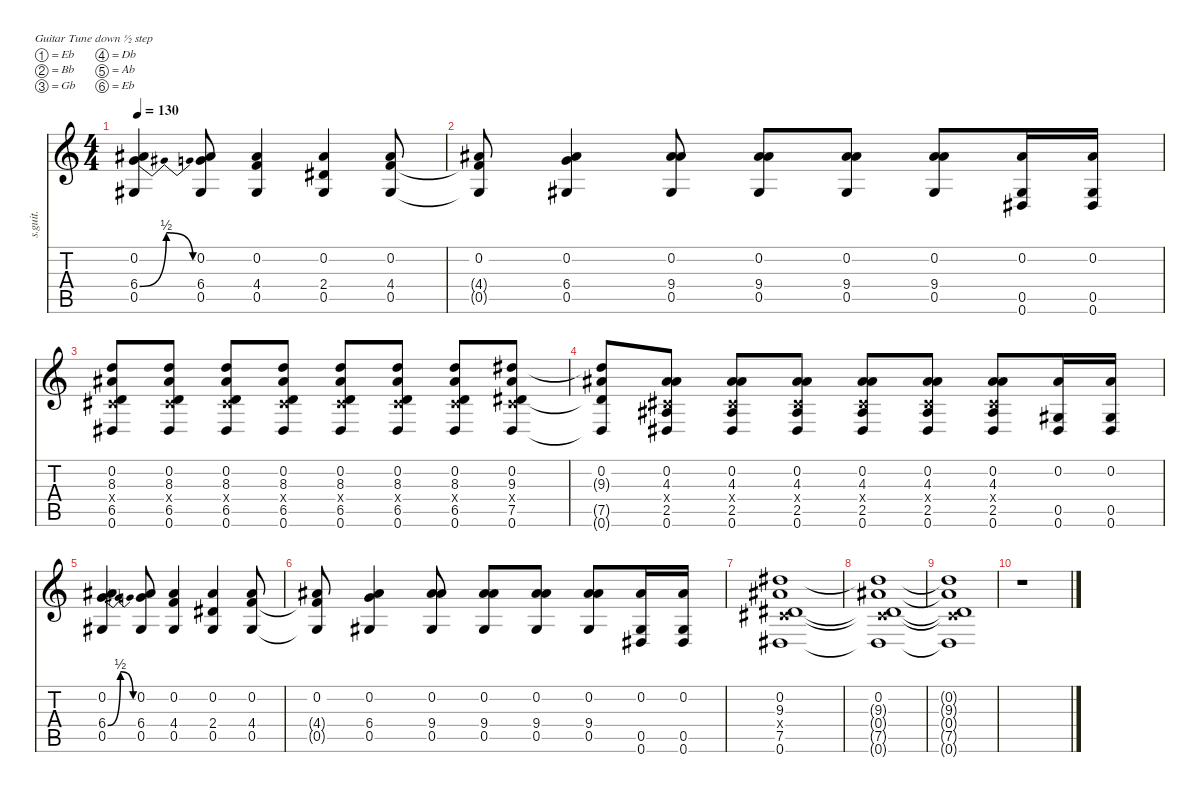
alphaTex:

\defaultSystemsLayout 4
\hideDynamics
\bracketExtendMode nobrackets
\otherSystemsTrackNameOrientation horizontal
\track ("James" "s.guit.") {instrument acousticguitarsteel}
\staff {score tabs}
\tuning (Eb4 Bb3 Gb3 Db3 Ab2 Eb2)
\ts (4 4)
\tempo 130
\clef g2
\ks c
(6.4{be (bendrelease 0 0 9.999999599999999 2 19.999999199999998 2 30 0)} 0.5{acc #} 0.2{acc #}).4{dy f beam Up} (6.4 0.5{acc #} 0.2{acc #}).8{beam Up} (4.4 0.5{acc #} 0.2{acc #}).4{beam Up} (2.4{acc #} 0.5{acc #} 0.2{acc #}).4{beam Up} (4.4 0.5{acc #} 0.2{acc #}).8{beam Up} |
(4.4{t} 0.5{t acc #} 0.2{acc #}).8{beam Up} (6.4 0.5{acc #} 0.2{acc #}).4{beam Up} (9.4{acc #} 0.5{acc #} 0.2{acc #}).8{beam Up} (9.4{acc #} 0.5{acc #} 0.2{acc #}).8{beam Up} (9.4{acc #} 0.5{acc #} 0.2{acc #}).8{beam Up} (9.4{acc #} 0.5{acc #} 0.2{acc #}).8{beam Up} (0.5{acc #} 0.6{acc #} 0.2{acc #}).16{beam Up} (0.5{acc #} 0.6{acc #} 0.2{acc #}).16{beam Up} |
(8.3 0.4{x acc #} 6.5 0.6{acc #} 0.2{acc #}).8{beam Up} (8.3 0.4{x acc #} 6.5 0.6{acc #} 0.2{acc #}).8{beam Up} (8.3 0.4{x acc #} 6.5 0.6{acc #} 0.2{acc #}).8{beam Up} (8.3 0.4{x acc #} 6.5 0.6{acc #} 0.2{acc #}).8{beam Up} (8.3 0.4{x acc #} 6.5 0.6{acc #} 0.2{acc #}).8{beam Up} (8.3 0.4{x acc #} 6.5 0.6{acc #} 0.2{acc #}).8{beam Up} (8.3 0.4{x acc #} 6.5 0.6{acc #} 0.2{acc #}).8{beam Up} (9.3{acc #} 0.4{x acc #} 7.5{acc #} 0.6{acc #} 0.2{acc #}).8{beam Up} |
(9.3{t acc #} 7.5{t acc #} 0.6{t acc #} 0.2{acc #}).8{beam Up} (4.3{acc #} 0.4{x acc #} 2.5{acc #} 0.6{acc #} 0.2{acc #}).8{beam Up} (4.3{acc #} 0.4{x acc #} 2.5{acc #} 0.6{acc #} 0.2{acc #}).8{beam Up} (4.3{acc #} 0.4{x acc #} 2.5{acc #} 0.6{acc #} 0.2{acc #}).8{beam Up} (4.3{acc #} 0.4{x acc #} 2.5{acc #} 0.6{acc #} 0.2{acc #}).8{beam Up} (4.3{acc #} 0.4{x acc #} 2.5{acc #} 0.6{acc #} 0.2{acc #}).8{beam Up} (4.3{acc #} 0.4{x acc #} 2.5{acc #} 0.6{acc #} 0.2{acc #}).8{beam Up} (0.5{acc #} 0.6{acc #} 0.2{acc #}).16{beam Up} (0.5{acc #} 0.6{acc #} 0.2{acc #}).16{beam Up} |
(6.4{be (bendrelease 0 0 9.999999599999999 2 19.999999199999998 2 30 0)} 0.5{acc #} 0.2{acc #}).4{beam Up} (6.4 0.5{acc #} 0.2{acc #}).8{beam Up} (4.4 0.5{acc #} 0.2{acc #}).4{beam Up} (2.4{acc #} 0.5{acc #} 0.2{acc #}).4{beam Up} (4.4 0.5{acc #} 0.2{acc #}).8{beam Up} |
(4.4{t} 0.5{t acc #} 0.2{acc #}).8{beam Up} (6.4 0.5{acc #} 0.2{acc #}).4{beam Up} (9.4{acc #} 0.5{acc #} 0.2{acc #}).8{beam Up} (9.4{acc #} 0.5{acc #} 0.2{acc #}).8{beam Up} (9.4{acc #} 0.5{acc #} 0.2{acc #}).8{beam Up} (9.4{acc #} 0.5{acc #} 0.2{acc #}).8{beam Up} (0.5{acc #} 0.6{acc #} 0.2{acc #}).16{beam Up} (0.5{acc #} 0.6{acc #} 0.2{acc #}).16{beam Up} |
(9.3{acc #} 0.4{x acc #} 7.5{acc #} 0.6{acc #} 0.2{acc #}).1{beam Up} |
(9.3{t acc #} 0.4{x t acc #} 7.5{t acc #} 0.6{t acc #} 0.2{acc #}).1{beam Up} |
(0.2{t acc #} 9.3{t acc #} 0.4{x t acc #} 7.5{t acc #} 0.6{t acc #}).1{beam Up} |
r.1{beam Down}
